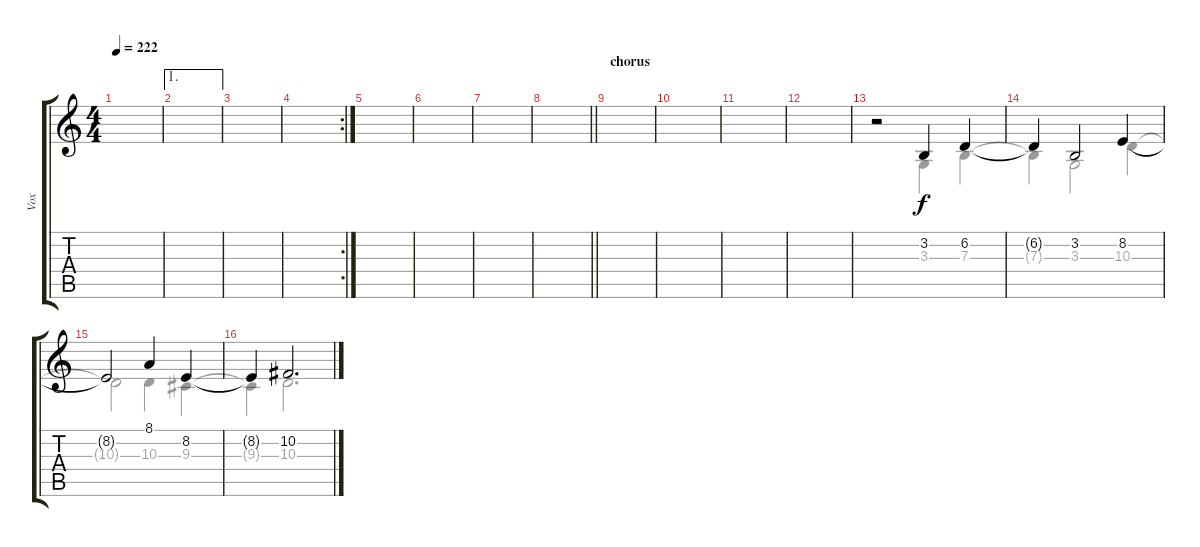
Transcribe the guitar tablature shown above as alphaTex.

\track ("Vox" "Vox") {instrument oboe}
\staff {score tabs}
\tuning (Db4 Ab3 E3 B2 Gb2 B1) {hide}
\voice
\ts (4 4)
\tempo 222
\clef g2
\ks c
|
\ae 1
|
|
\rc 2
|
|
|
|
\barLineRight lightlight
|
\section ("" "chorus")
|
|
|
|
r.2 3.2.4 6.2.4 |
6.2{t}.4 3.2.2 8.2.4 |
8.2{t}.2 8.1.4 8.2.4 |
8.2{t}.4 10.2.2{d}
\voice
\clef g2
\ottava regular
\simile none
\ks c
|
|
|
|
|
|
|
\barLineRight lightlight
|
|
|
|
|
r.2 3.3.4 7.3.4 |
7.3{t}.4 3.3.2 10.3.4 |
10.3{t}.2 10.3.4 9.3.4 |
9.3{t}.4 10.3.2{d}
